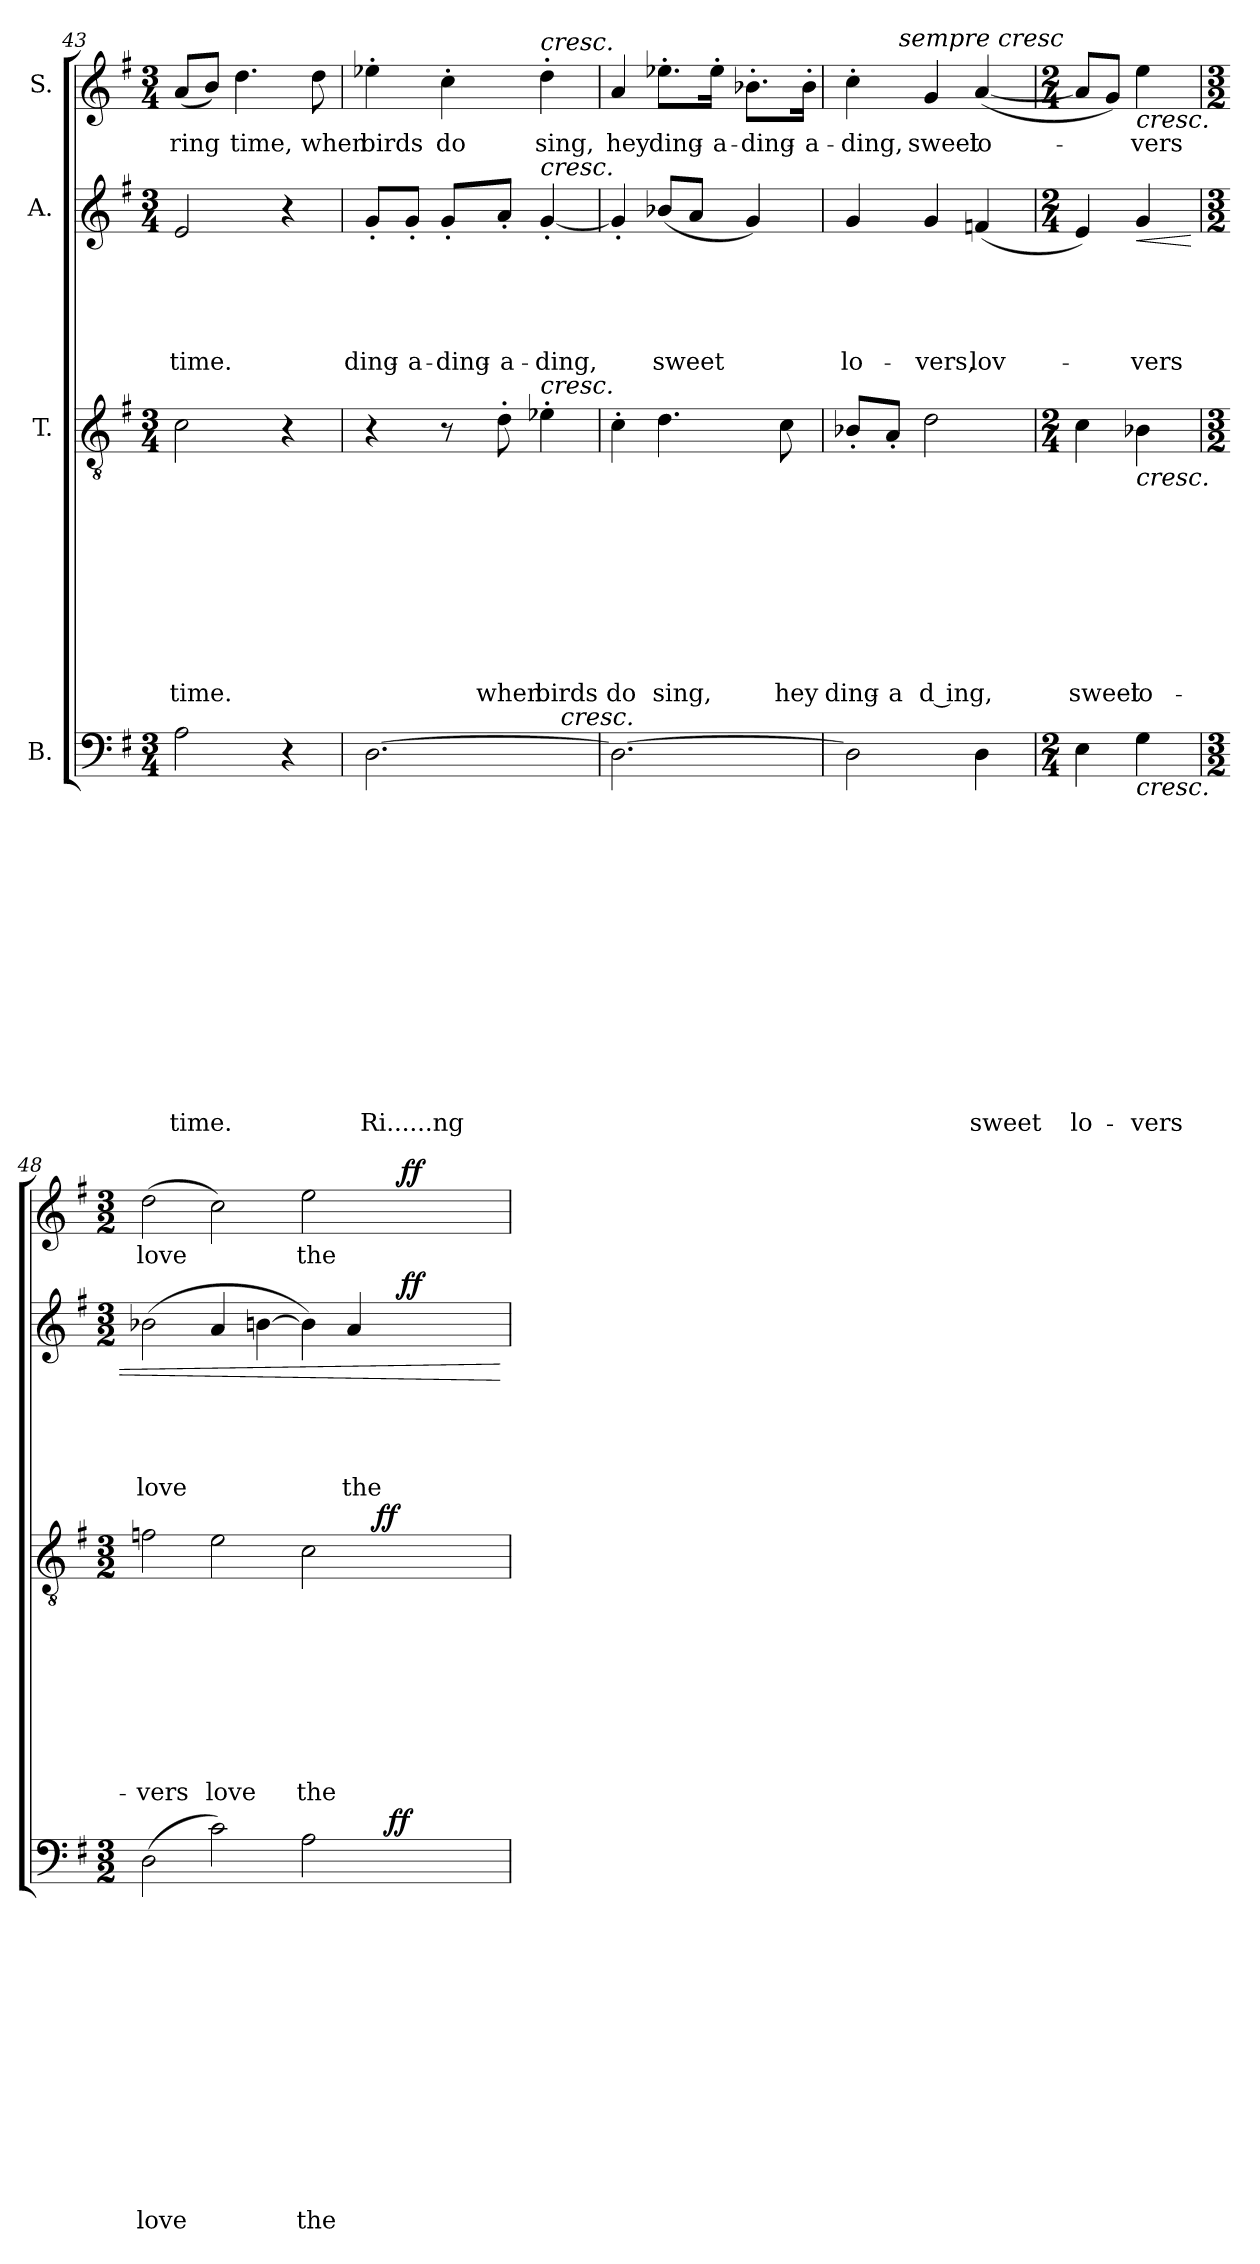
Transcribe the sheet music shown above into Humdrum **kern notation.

**kern	**text	**text	**text	**text	**text	**text	**text	**text	**text	**text	**text	**text	**text	**text	**dynam	**kern	**text	**text	**text	**text	**text	**text	**text	**text	**text	**dynam	**kern	**text	**text	**text	**text	**text	**dynam	**kern	**text	**dynam
*part4	*part4	*part4	*part4	*part4	*part4	*part4	*part4	*part4	*part4	*part4	*part4	*part4	*part4	*part4	*part4	*part3	*part3	*part3	*part3	*part3	*part3	*part3	*part3	*part3	*part3	*part3	*part2	*part2	*part2	*part2	*part2	*part2	*part2	*part1	*part1	*part1
*staff4	*staff4	*staff4	*staff4	*staff4	*staff4	*staff4	*staff4	*staff4	*staff4	*staff4	*staff4	*staff4	*staff4	*staff4	*staff4	*staff3	*staff3	*staff3	*staff3	*staff3	*staff3	*staff3	*staff3	*staff3	*staff3	*staff3	*staff2	*staff2	*staff2	*staff2	*staff2	*staff2	*staff2	*staff1	*staff1	*staff1
*I"B.	*	*	*	*	*	*	*	*	*	*	*	*	*	*	*	*I"T.	*	*	*	*	*	*	*	*	*	*	*I"A.	*	*	*	*	*	*	*I"S.	*	*
!!LO:LB:g=z
*clefF4	*	*	*	*	*	*	*	*	*	*	*	*	*	*	*	*clefGv2	*	*	*	*	*	*	*	*	*	*	*clefG2	*	*	*	*	*	*	*clefG2	*	*
*k[f#]	*	*	*	*	*	*	*	*	*	*	*	*	*	*	*	*k[f#]	*	*	*	*	*	*	*	*	*	*	*k[f#]	*	*	*	*	*	*	*k[f#]	*	*
*G:	*	*	*	*	*	*	*	*	*	*	*	*	*	*	*	*G:	*	*	*	*	*	*	*	*	*	*	*G:	*	*	*	*	*	*	*G:	*	*
*M3/4	*	*	*	*	*	*	*	*	*	*	*	*	*	*	*	*M3/4	*	*	*	*	*	*	*	*	*	*	*M3/4	*	*	*	*	*	*	*M3/4	*	*
=43	=43	=43	=43	=43	=43	=43	=43	=43	=43	=43	=43	=43	=43	=43	=43	=43	=43	=43	=43	=43	=43	=43	=43	=43	=43	=43	=43	=43	=43	=43	=43	=43	=43	=43	=43	=43
!	!	!	!	!	!	!	!	!	!	!	!	!	!	!LO:LY:b	!	!	!	!	!	!	!	!	!	!	!LO:LY:b	!	!	!	!	!	!	!LO:LY:b	!	!	!LO:LY:b	!
2A\	.	.	.	.	.	.	.	.	.	.	.	.	.	-time.	.	2c\	.	.	.	.	.	.	.	.	time.	.	2e/	.	.	.	.	-time.	.	(<8a/L	ring	.
.	.	.	.	.	.	.	.	.	.	.	.	.	.	.	.	.	.	.	.	.	.	.	.	.	.	.	.	.	.	.	.	.	.	8b/J)	.	.
!	!	!	!	!	!	!	!	!	!	!	!	!	!	!	!	!	!	!	!	!	!	!	!	!	!	!	!	!	!	!	!	!	!	!	!LO:LY:b	!
.	.	.	.	.	.	.	.	.	.	.	.	.	.	.	.	.	.	.	.	.	.	.	.	.	.	.	.	.	.	.	.	.	.	4.dd\	time,	.
4r	.	.	.	.	.	.	.	.	.	.	.	.	.	.	.	4r	.	.	.	.	.	.	.	.	.	.	4r	.	.	.	.	.	.	.	.	.
!	!	!	!	!	!	!	!	!	!	!	!	!	!	!	!	!	!	!	!	!	!	!	!	!	!	!	!	!	!	!	!	!	!	!	!LO:LY:b	!
.	.	.	.	.	.	.	.	.	.	.	.	.	.	.	.	.	.	.	.	.	.	.	.	.	.	.	.	.	.	.	.	.	.	8dd\	when	.
=44	=44	=44	=44	=44	=44	=44	=44	=44	=44	=44	=44	=44	=44	=44	=44	=44	=44	=44	=44	=44	=44	=44	=44	=44	=44	=44	=44	=44	=44	=44	=44	=44	=44	=44	=44	=44
!	!	!	!	!	!	!	!	!	!	!	!	!	!	!LO:LY:b	!	!	!	!	!	!	!	!	!	!	!	!	!	!	!	!	!	!LO:LY:b	!	!	!LO:LY:b	!
*^	*	*	*	*	*	*	*	*	*	*	*	*	*	*	*	*	*	*	*	*	*	*	*	*	*	*	*	*	*	*	*	*	*	*	*	*
[>2.D\	2ryy	.	.	.	.	.	.	.	.	.	.	.	.	.	Ri......ng	.	4r	.	.	.	.	.	.	.	.	.	.	8g'</L	.	.	.	.	ding-	.	4ee-X'>\	birds	.
!	!	!	!	!	!	!	!	!	!	!	!	!	!	!	!	!	!	!	!	!	!	!	!	!	!	!	!	!	!	!	!	!	!LO:LY:b	!	!	!	!
.	.	.	.	.	.	.	.	.	.	.	.	.	.	.	.	.	.	.	.	.	.	.	.	.	.	.	.	8g'</J	.	.	.	.	-a-	.	.	.	.
!	!	!	!	!	!	!	!	!	!	!	!	!	!	!	!	!	!	!	!	!	!	!	!	!	!	!	!	!	!	!	!	!	!LO:LY:b	!	!	!LO:LY:b	!
.	.	.	.	.	.	.	.	.	.	.	.	.	.	.	.	.	8r	.	.	.	.	.	.	.	.	.	.	8g'</L	.	.	.	.	-ding-	.	4cc'>\	do	.
!	!	!	!	!	!	!	!	!	!	!	!	!	!	!	!	!	!	!	!	!	!	!	!	!	!	!LO:LY:b	!	!	!	!	!	!	!LO:LY:b:rj	!	!	!	!
.	.	.	.	.	.	.	.	.	.	.	.	.	.	.	.	.	8d'>\	.	.	.	.	.	.	.	.	when	.	8a'</J	.	.	.	.	-a-	.	.	.	.
!	!	!	!	!	!	!	!	!	!	!	!	!	!	!	!	!	!	!	!	!	!	!	!	!	!	!	!	!	!	!	!	!	!	!	!LO:TX:a:i:t=cresc.	!	!
!	!	!	!	!	!	!	!	!	!	!	!	!	!	!	!	!	!	!	!	!	!	!	!	!	!	!	!	!LO:TX:a:i:t=cresc.	!	!	!	!	!	!	!	!	!
!	!	!	!	!	!	!	!	!	!	!	!	!	!	!	!	!	!LO:TX:a:i:t=cresc.	!	!	!	!	!	!	!	!	!	!	!	!	!	!	!	!	!	!	!	!
!	!	!	!	!	!	!	!	!	!	!	!	!	!	!	!	!	!	!	!	!	!	!	!	!	!	!LO:LY:b	!	!	!	!	!	!	!LO:LY:b	!	!	!LO:LY:b	!
.	16ryy	.	.	.	.	.	.	.	.	.	.	.	.	.	.	.	4e-X'>\	.	.	.	.	.	.	.	.	birds	.	[<4g'</	.	.	.	.	-ding,	.	4dd'>\	sing,	.
!	!LO:TX:a:i:t=cresc.	!	!	!	!	!	!	!	!	!	!	!	!	!	!	!	!	!	!	!	!	!	!	!	!	!	!	!	!	!	!	!	!	!	!	!	!
.	8.ryy	.	.	.	.	.	.	.	.	.	.	.	.	.	.	.	.	.	.	.	.	.	.	.	.	.	.	.	.	.	.	.	.	.	.	.	.
=45	=45	=45	=45	=45	=45	=45	=45	=45	=45	=45	=45	=45	=45	=45	=45	=45	=45	=45	=45	=45	=45	=45	=45	=45	=45	=45	=45	=45	=45	=45	=45	=45	=45	=45	=45	=45	=45
!	!	!	!	!	!	!	!	!	!	!	!	!	!	!	!	!	!	!	!	!	!	!	!	!	!	!LO:LY:b	!	!	!	!	!	!	!	!	!	!LO:LY:b	!
*v	*v	*	*	*	*	*	*	*	*	*	*	*	*	*	*	*	*	*	*	*	*	*	*	*	*	*	*	*	*	*	*	*	*	*	*	*	*
2.D\_	.	.	.	.	.	.	.	.	.	.	.	.	.	.	.	4c'>\	.	.	.	.	.	.	.	.	do	.	4g'</]	.	.	.	.	.	.	4a/	hey	.
!	!	!	!	!	!	!	!	!	!	!	!	!	!	!	!	!	!	!	!	!	!	!	!	!	!LO:LY:b	!	!	!	!	!	!	!LO:LY:b	!	!	!LO:LY:b	!
.	.	.	.	.	.	.	.	.	.	.	.	.	.	.	.	4.d\	.	.	.	.	.	.	.	.	sing,	.	(<8b-X/L	.	.	.	.	sweet	.	8.ee-X'>\L	ding-	.
.	.	.	.	.	.	.	.	.	.	.	.	.	.	.	.	.	.	.	.	.	.	.	.	.	.	.	8a/J	.	.	.	.	.	.	.	.	.
!	!	!	!	!	!	!	!	!	!	!	!	!	!	!	!	!	!	!	!	!	!	!	!	!	!	!	!	!	!	!	!	!	!	!	!LO:LY:b	!
.	.	.	.	.	.	.	.	.	.	.	.	.	.	.	.	.	.	.	.	.	.	.	.	.	.	.	.	.	.	.	.	.	.	16ee-'>\Jk	-a-	.
!	!	!	!	!	!	!	!	!	!	!	!	!	!	!	!	!	!	!	!	!	!	!	!	!	!	!	!	!	!	!	!	!	!	!	!LO:LY:b	!
.	.	.	.	.	.	.	.	.	.	.	.	.	.	.	.	.	.	.	.	.	.	.	.	.	.	.	4g/)	.	.	.	.	.	.	8.b-X'>\L	-ding-	.
!	!	!	!	!	!	!	!	!	!	!	!	!	!	!	!	!	!	!	!	!	!	!	!	!	!LO:LY:b	!	!	!	!	!	!	!	!	!	!	!
.	.	.	.	.	.	.	.	.	.	.	.	.	.	.	.	8c\	.	.	.	.	.	.	.	.	hey	.	.	.	.	.	.	.	.	.	.	.
!	!	!	!	!	!	!	!	!	!	!	!	!	!	!	!	!	!	!	!	!	!	!	!	!	!	!	!	!	!	!	!	!	!	!	!LO:LY:b:rj	!
.	.	.	.	.	.	.	.	.	.	.	.	.	.	.	.	.	.	.	.	.	.	.	.	.	.	.	.	.	.	.	.	.	.	16b-'>\Jk	-a-	.
=46	=46	=46	=46	=46	=46	=46	=46	=46	=46	=46	=46	=46	=46	=46	=46	=46	=46	=46	=46	=46	=46	=46	=46	=46	=46	=46	=46	=46	=46	=46	=46	=46	=46	=46	=46	=46
!	!	!	!	!	!	!	!	!	!	!	!	!	!	!	!	!	!	!	!	!	!	!	!	!	!LO:LY:b	!	!	!	!	!	!	!LO:LY:b	!	!	!LO:LY:b	!
*	*	*	*	*	*	*	*	*	*	*	*	*	*	*	*	*	*	*	*	*	*	*	*	*	*	*	*	*	*	*	*	*	*	*^	*	*
2D\]	.	.	.	.	.	.	.	.	.	.	.	.	.	.	.	8B-X'</L	.	.	.	.	.	.	.	.	ding-	.	4g/	.	.	.	.	lo-	.	4cc'>\	8ryy	-ding,	.
!	!	!	!	!	!	!	!	!	!	!	!	!	!	!	!	!	!	!	!	!	!	!	!	!	!LO:LY:b:rj	!	!	!	!	!	!	!	!	!	!	!	!
.	.	.	.	.	.	.	.	.	.	.	.	.	.	.	.	8A'</J	.	.	.	.	.	.	.	.	-a	.	.	.	.	.	.	.	.	.	32ryy	.	.
!	!	!	!	!	!	!	!	!	!	!	!	!	!	!	!	!	!	!	!	!	!	!	!	!	!	!	!	!	!	!	!	!	!	!	!LO:TX:a:i:t=sempre cresc	!	!
.	.	.	.	.	.	.	.	.	.	.	.	.	.	.	.	.	.	.	.	.	.	.	.	.	.	.	.	.	.	.	.	.	.	.	2ryy	.	.
!	!	!	!	!	!	!	!	!	!	!	!	!	!	!	!	!	!	!	!	!	!	!	!	!	!LO:LY:b:rj	!	!	!	!	!	!	!LO:LY:b	!	!	!	!LO:LY:b	!
.	.	.	.	.	.	.	.	.	.	.	.	.	.	.	.	2d\	.	.	.	.	.	.	.	.	d ing,	.	4g/	.	.	.	.	-vers,	.	4g/	.	sweet	.
!	!	!	!	!	!	!	!	!	!	!	!	!	!	!LO:LY:b	!	!	!	!	!	!	!	!	!	!	!	!	!	!	!	!	!	!LO:LY:b	!	!	!	!LO:LY:b	!
4D\	.	.	.	.	.	.	.	.	.	.	.	.	.	sweet	.	.	.	.	.	.	.	.	.	.	.	.	(<4fn/	.	.	.	.	lov-	.	(<[<4a/	.	lo-	.
.	.	.	.	.	.	.	.	.	.	.	.	.	.	.	.	.	.	.	.	.	.	.	.	.	.	.	.	.	.	.	.	.	.	.	16.ryy	.	.
*	*	*	*	*	*	*	*	*	*	*	*	*	*	*	*	*	*	*	*	*	*	*	*	*	*	*	*	*	*	*	*	*	*	*v	*v	*	*
=47	=47	=47	=47	=47	=47	=47	=47	=47	=47	=47	=47	=47	=47	=47	=47	=47	=47	=47	=47	=47	=47	=47	=47	=47	=47	=47	=47	=47	=47	=47	=47	=47	=47	=47	=47	=47
*M2/4	*	*	*	*	*	*	*	*	*	*	*	*	*	*	*	*M2/4	*	*	*	*	*	*	*	*	*	*	*M2/4	*	*	*	*	*	*	*M2/4	*	*
*	*	*	*	*	*	*	*	*	*	*	*	*	*	*	*	*	*	*	*	*	*	*	*	*	*	*	*	*	*	*	*	*	*	*^	*	*
!	!	!	!	!	!	!	!	!	!	!	!	!	!	!LO:LY:b	!	!	!	!	!	!	!	!	!	!	!LO:LY:b	!	!	!	!	!	!	!	!	!	!	!	!
*	*	*	*	*	*	*	*	*	*	*	*	*	*	*	*	*	*	*	*	*	*	*	*	*	*	*	*	*	*	*	*	*	*	*v	*v	*	*
4E\	.	.	.	.	.	.	.	.	.	.	.	.	.	lo-	.	4c\	.	.	.	.	.	.	.	.	sweet	.	4e/)	.	.	.	.	.	.	8a/L]	.	.
.	.	.	.	.	.	.	.	.	.	.	.	.	.	.	.	.	.	.	.	.	.	.	.	.	.	.	.	.	.	.	.	.	.	8g/J)	.	.
!	!	!	!	!	!	!	!	!	!	!	!	!	!	!LO:LY:b	!LO:HP:b	!	!	!	!	!	!	!	!	!	!LO:LY:b	!LO:HP:b	!	!	!	!	!	!LO:LY:b	!LO:HP:b	!	!LO:LY:b	!LO:HP:b
4G\	.	.	.	.	.	.	.	.	.	.	.	.	.	-vers	<	4B-X\	.	.	.	.	.	.	.	.	lo-	<	4g/	.	.	.	.	-vers	<	4ee\	-vers	<
=48	=48	=48	=48	=48	=48	=48	=48	=48	=48	=48	=48	=48	=48	=48	=48	=48	=48	=48	=48	=48	=48	=48	=48	=48	=48	=48	=48	=48	=48	=48	=48	=48	=48	=48	=48	=48
*M3/2	*	*	*	*	*	*	*	*	*	*	*	*	*	*	*	*M3/2	*	*	*	*	*	*	*	*	*	*	*M3/2	*	*	*	*	*	*	*M3/2	*	*
!	!	!	!	!	!	!	!	!	!	!	!	!	!	!	!	!	!	!	!	!	!	!	!	!	!	!	!	!	!	!	!	!	!	!LO:TX:a:B:t=rall.	!	!
!	!	!	!	!	!	!	!	!	!	!	!	!	!	!LO:LY:b	!	!	!	!	!	!	!	!	!	!	!LO:LY:b	!	!	!	!	!	!	!LO:LY:b	!	!	!LO:LY:b	!
*^	*	*	*	*	*	*	*	*	*	*	*	*	*	*	*	*^	*	*	*	*	*	*	*	*	*	*	*^	*	*	*	*	*	*	*^	*	*
(>2D\	1ryy	.	.	.	.	.	.	.	.	.	.	.	.	.	love	.	2fn\	1ryy	.	.	.	.	.	.	.	.	-vers	.	(>2b-X\	1ryy	.	.	.	.	love	.	(>2dd\	1ryy	love	.
!	!	!	!	!	!	!	!	!	!	!	!	!	!	!	!	!	!	!	!	!	!	!	!	!	!	!	!LO:LY:b	!	!	!	!	!	!	!	!	!	!	!	!	!
2c\)	.	.	.	.	.	.	.	.	.	.	.	.	.	.	.	.	2e\	.	.	.	.	.	.	.	.	.	love	.	4a/	.	.	.	.	.	.	.	2cc\)	.	.	.
.	.	.	.	.	.	.	.	.	.	.	.	.	.	.	.	.	.	.	.	.	.	.	.	.	.	.	.	.	[>4bn\	.	.	.	.	.	.	.	.	.	.	.
!	!	!	!	!	!	!	!	!	!	!	!	!	!	!	!LO:LY:b	!	!	!	!	!	!	!	!	!	!	!	!LO:LY:b	!	!	!	!	!	!	!	!	!	!	!	!LO:LY:b	!
2A\	4ryy	.	.	.	.	.	.	.	.	.	.	.	.	.	the	.	2c\	4.ryy	.	.	.	.	.	.	.	.	the	.	4b\])	4..ryy	.	.	.	.	.	.	2ee\	4..ryy	the	.
!	!	!	!	!	!	!	!	!	!	!	!	!	!	!	!	!	!	!	!	!	!	!	!	!	!	!	!	!	!	!	!	!	!	!	!LO:LY:b	!	!	!	!	!
.	8ryy	.	.	.	.	.	.	.	.	.	.	.	.	.	.	.	.	.	.	.	.	.	.	.	.	.	.	.	4a/	.	.	.	.	.	the	[	.	.	.	.
!	!	!	!	!	!	!	!	!	!	!	!	!	!	!	!	!	!	!	!	!	!	!	!	!	!	!	!	!LO:DY:a	!	!	!	!	!	!	!	!	!	!	!	!
.	32ryy	.	.	.	.	.	.	.	.	.	.	.	.	.	.	.	.	8ryy	.	.	.	.	.	.	.	.	.	ff	.	.	.	.	.	.	.	.	.	.	.	.
!	!	!	!	!	!	!	!	!	!	!	!	!	!	!	!	!LO:DY:a	!	!	!	!	!	!	!	!	!	!	!	!	!	!	!	!	!	!	!	!	!	!	!	!
.	16.ryy	.	.	.	.	.	.	.	.	.	.	.	.	.	.	ff	.	.	.	.	.	.	.	.	.	.	.	.	.	.	.	.	.	.	.	.	.	.	.	.
!	!	!	!	!	!	!	!	!	!	!	!	!	!	!	!	!	!	!	!	!	!	!	!	!	!	!	!	!	!	!	!	!	!	!	!	!LO:DY:a	!	!	!	!LO:DY:a
.	.	.	.	.	.	.	.	.	.	.	.	.	.	.	.	.	.	.	.	.	.	.	.	.	.	.	.	.	.	16ryy	.	.	.	.	.	ff	.	16ryy	.	ff
.	.	.	.	.	.	.	.	.	.	.	.	.	.	.	.	[	.	.	.	.	.	.	.	.	.	.	.	[	.	.	.	.	.	.	.	.	.	.	.	[
*v	*v	*	*	*	*	*	*	*	*	*	*	*	*	*	*	*	*	*	*	*	*	*	*	*	*	*	*	*	*v	*v	*	*	*	*	*	*	*v	*v	*	*
*	*	*	*	*	*	*	*	*	*	*	*	*	*	*	*	*v	*v	*	*	*	*	*	*	*	*	*	*	*	*	*	*	*	*	*	*	*	*
=	=	=	=	=	=	=	=	=	=	=	=	=	=	=	=	=	=	=	=	=	=	=	=	=	=	=	=	=	=	=	=	=	=	=	=	=
*-	*-	*-	*-	*-	*-	*-	*-	*-	*-	*-	*-	*-	*-	*-	*-	*-	*-	*-	*-	*-	*-	*-	*-	*-	*-	*-	*-	*-	*-	*-	*-	*-	*-	*-	*-	*-
